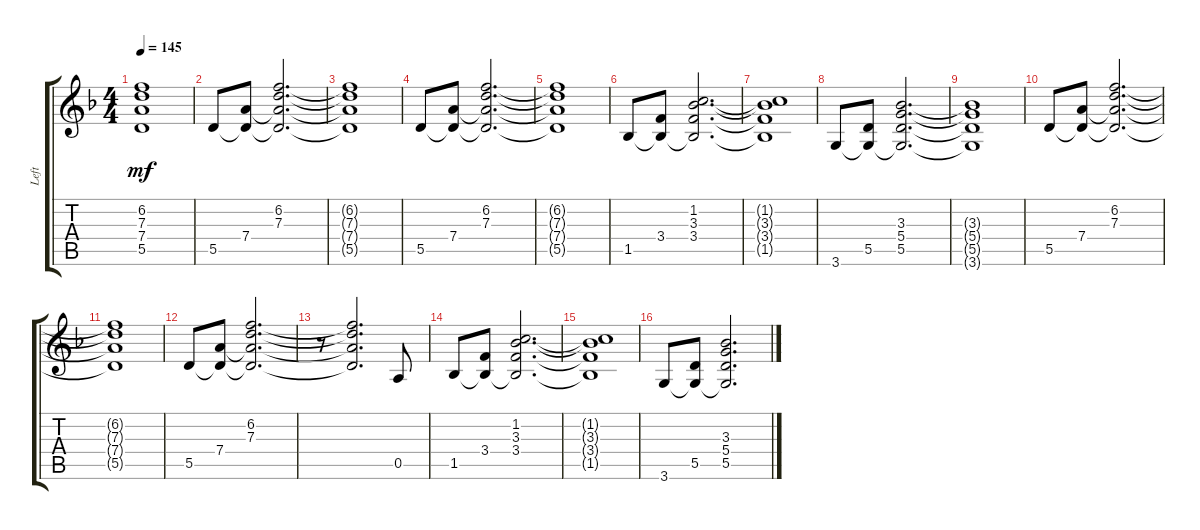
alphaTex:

\track ("Left" "Left") {instrument acousticguitarsteel}
\staff {score tabs}
\tuning (E4 B3 G3 D3 A2 E2) {hide}
\ts (4 4)
\tempo 145
\clef g2
\ks f
(6.2{t} 7.3{t} 7.4{t} 5.5{t}).1{dy mf} |
5.5.8 (7.4 5.5{t}).8 (6.2 7.3 7.4{t} 5.5{t}).2{d} |
(6.2{t} 7.3{t} 7.4{t} 5.5{t}).1 |
5.5.8 (7.4 5.5{t}).8 (6.2 7.3 7.4{t} 5.5{t}).2{d} |
(6.2{t} 7.3{t} 7.4{t} 5.5{t}).1 |
1.5.8 (3.4 1.5{t}).8 (1.2 3.3 3.4 1.5{t}).2{d} |
(1.2{t} 3.3{t} 3.4{t} 1.5{t}).1 |
3.6.8 (5.5 3.6{t}).8 (3.3 5.4 5.5 3.6{t}).2{d} |
(3.3{t} 5.4{t} 5.5{t} 3.6{t}).1 |
5.5.8 (7.4 5.5{t}).8 (6.2 7.3 7.4{t} 5.5{t}).2{d} |
(6.2{t} 7.3{t} 7.4{t} 5.5{t}).1 |
5.5.8 (7.4 5.5{t}).8 (6.2 7.3 7.4{t} 5.5{t}).2{d} |
r.8 (6.2{t} 7.3{t} 7.4{t} 5.5{t}).2{d} 0.5.8 |
1.5.8 (3.4 1.5{t}).8 (1.2 3.3 3.4 1.5{t}).2{d} |
(1.2{t} 3.3{t} 3.4{t} 1.5{t}).1 |
3.6.8 (5.5 3.6{t}).8 (3.3 5.4 5.5 3.6{t}).2{d}
